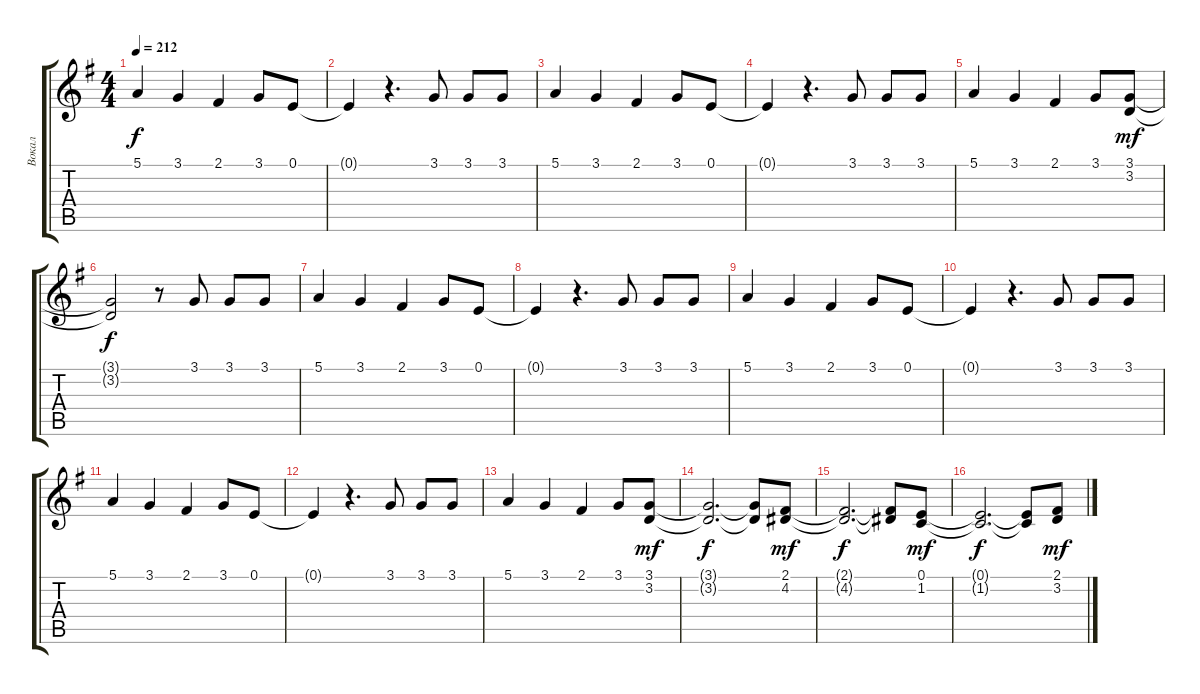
\track ("Вокал" "Вокал") {instrument trumpet}
\staff {score tabs}
\tuning (E4 B3 G3 D3 A2 E2) {hide}
\ts (4 4)
\tempo 212
\clef g2
\ks eminor
5.1.4{dy f} 3.1.4 2.1.4 3.1.8 0.1.8 |
0.1{t}.4 r.4{d} 3.1.8 3.1.8 3.1.8 |
5.1.4 3.1.4 2.1.4 3.1.8 0.1.8 |
0.1{t}.4 r.4{d} 3.1.8 3.1.8 3.1.8 |
5.1.4 3.1.4 2.1.4 3.1.8 (3.1 3.2).8{dy mf} |
(3.1{t} 3.2{t}).2{dy f} r.8 3.1.8 3.1.8 3.1.8 |
5.1.4 3.1.4 2.1.4 3.1.8 0.1.8 |
0.1{t}.4 r.4{d} 3.1.8 3.1.8 3.1.8 |
5.1.4 3.1.4 2.1.4 3.1.8 0.1.8 |
0.1{t}.4 r.4{d} 3.1.8 3.1.8 3.1.8 |
5.1.4 3.1.4 2.1.4 3.1.8 0.1.8 |
0.1{t}.4 r.4{d} 3.1.8 3.1.8 3.1.8 |
5.1.4 3.1.4 2.1.4 3.1.8 (3.1 3.2).8{dy mf} |
(3.1{t} 3.2{t}).2{d dy f} (3.1{t} 3.2{t}).8 (2.1 4.2).8{dy mf} |
(2.1{t} 4.2{t}).2{d dy f} (2.1{t} 4.2{t}).8 (0.1 1.2).8{dy mf} |
(0.1{t} 1.2{t}).2{d dy f} (0.1{t} 1.2{t}).8 (2.1 3.2).8{dy mf}
